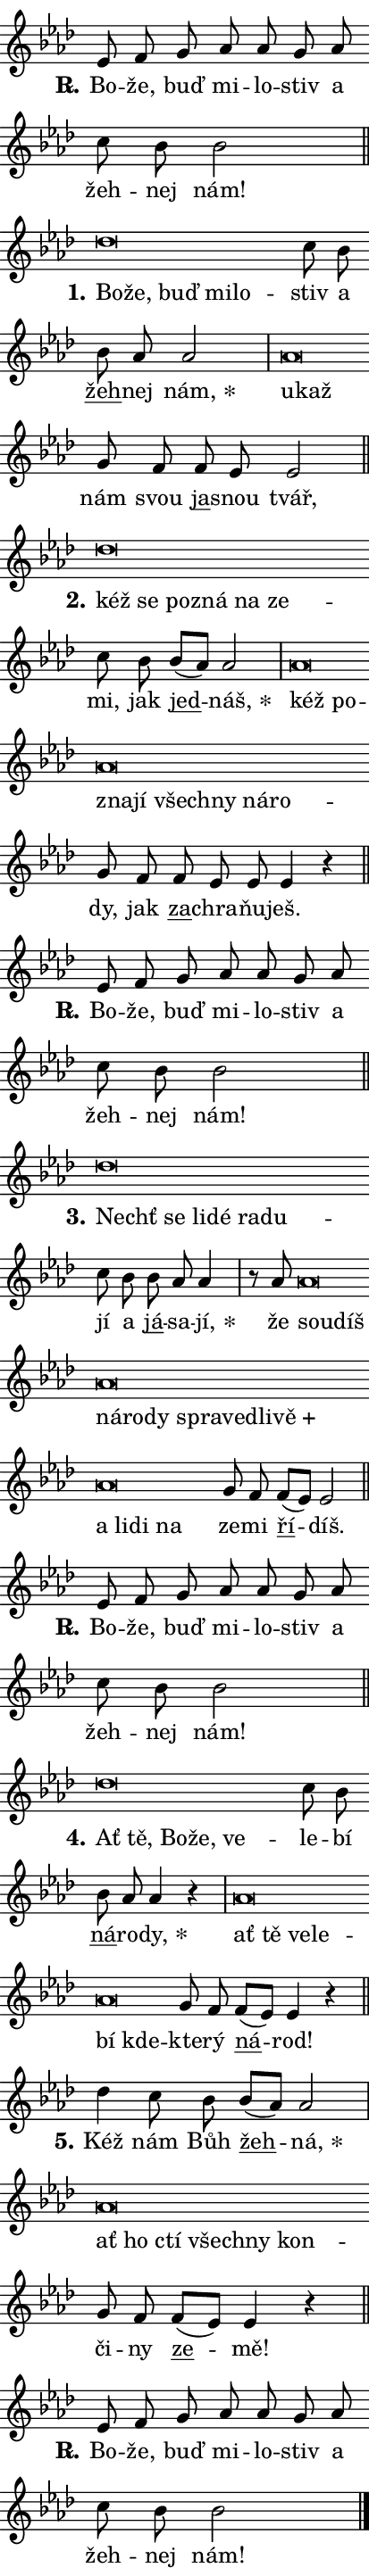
\version "2.22.1"
\header { tagline = "" }
\paper {
  indent = 0\cm
  top-margin = 0\cm
  right-margin = 0\cm
  bottom-margin = 0\cm
  left-margin = 0\cm
  paper-width = 7\cm
  page-breaking = #ly:one-page-breaking
  system-system-spacing.basic-distance = #11
  score-system-spacing.basic-distance = #11.3
  ragged-last = ##f
}


%% Author: Thomas Morley
%% https://lists.gnu.org/archive/html/lilypond-user/2020-05/msg00002.html
#(define (line-position grob)
"Returns position of @var[grob} in current system:
   @code{'start}, if at first time-step
   @code{'end}, if at last time-step
   @code{'middle} otherwise
"
  (let* ((col (ly:item-get-column grob))
         (ln (ly:grob-object col 'left-neighbor))
         (rn (ly:grob-object col 'right-neighbor))
         (col-to-check-left (if (ly:grob? ln) ln col))
         (col-to-check-right (if (ly:grob? rn) rn col))
         (break-dir-left
           (and
             (ly:grob-property col-to-check-left 'non-musical #f)
             (ly:item-break-dir col-to-check-left)))
         (break-dir-right
           (and
             (ly:grob-property col-to-check-right 'non-musical #f)
             (ly:item-break-dir col-to-check-right))))
        (cond ((eqv? 1 break-dir-left) 'start)
              ((eqv? -1 break-dir-right) 'end)
              (else 'middle))))

#(define (tranparent-at-line-position vctor)
  (lambda (grob)
  "Relying on @code{line-position} select the relevant enry from @var{vctor}.
Used to determine transparency,"
    (case (line-position grob)
      ((end) (not (vector-ref vctor 0)))
      ((middle) (not (vector-ref vctor 1)))
      ((start) (not (vector-ref vctor 2))))))

noteHeadBreakVisibility =
#(define-music-function (break-visibility)(vector?)
"Makes @code{NoteHead}s transparent relying on @var{break-visibility}"
#{
  \override NoteHead.transparent =
    #(tranparent-at-line-position break-visibility)
#})

#(define delete-ledgers-for-transparent-note-heads
  (lambda (grob)
    "Reads whether a @code{NoteHead} is transparent.
If so this @code{NoteHead} is removed from @code{'note-heads} from
@var{grob}, which is supposed to be @code{LedgerLineSpanner}.
As a result ledgers are not printed for this @code{NoteHead}"
    (let* ((nhds-array (ly:grob-object grob 'note-heads))
           (nhds-list
             (if (ly:grob-array? nhds-array)
                 (ly:grob-array->list nhds-array)
                 '()))
           ;; Relies on the transparent-property being done before
           ;; Staff.LedgerLineSpanner.after-line-breaking is executed.
           ;; This is fragile ...
           (to-keep
             (remove
               (lambda (nhd)
                 (ly:grob-property nhd 'transparent #f))
               nhds-list)))
      ;; TODO find a better method to iterate over grob-arrays, similiar
      ;; to filter/remove etc for lists
      ;; For now rebuilt from scratch
      (set! (ly:grob-object grob 'note-heads)  '())
      (for-each
        (lambda (nhd)
          (ly:pointer-group-interface::add-grob grob 'note-heads nhd))
        to-keep))))

hideNotes = {
  \noteHeadBreakVisibility #begin-of-line-visible
}
unHideNotes = {
  \noteHeadBreakVisibility #all-visible
}

% work-around for resetting accidentals
% https://lilypond.org/doc/v2.23/Documentation/notation/displaying-rhythms#unmetered-music
cadenzaMeasure = {
  \cadenzaOff
  \partial 1024 s1024
  \cadenzaOn
}

#(define-markup-command (accent layout props text) (markup?)
  "Underline accented syllable"
  (interpret-markup layout props
    #{\markup \override #'(offset . 4.3) \underline { #text }#}))

responsum = \markup \concat {
  "R" \hspace #-1.05 \path #0.1 #'((moveto 0 0.07) (lineto 0.9 0.8)) \hspace #0.05 "."
}

\layout {
    \context {
        \Staff
        \remove "Time_signature_engraver"
        \override LedgerLineSpanner.after-line-breaking = #delete-ledgers-for-transparent-note-heads
    }
    \context {
        \Voice {
            \override NoteHead.output-attributes = #'((class . "notehead"))
            \override Hairpin.height = #0.55
        }
    }
    \context {
        \Lyrics {
            \override StanzaNumber.output-attributes = #'((class . "stanzanumber"))
            \override LyricSpace.minimum-distance = #0.9
            \override LyricText.font-name = #"TeX Gyre Schola"
            \override LyricText.font-size = 1
            \override StanzaNumber.font-name = #"TeX Gyre Schola Bold"
            \override StanzaNumber.font-size = 1
        }
    }
}

% magnetic-lyrics.ily
%
%   written by
%     Jean Abou Samra <jean@abou-samra.fr>
%     Werner Lemberg <wl@gnu.org>
%
%   adapted by
%     Jiri Hon <jiri.hon@gmail.com>
%
% Version 2022-Apr-15

% https://www.mail-archive.com/lilypond-user@gnu.org/msg149350.html

#(define (Left_hyphen_pointer_engraver context)
   "Collect syllable-hyphen-syllable occurrences in lyrics and store
them in properties.  This engraver only looks to the left.  For
example, if the lyrics input is @code{foo -- bar}, it does the
following.

@itemize @bullet
@item
Set the @code{text} property of the @code{LyricHyphen} grob between
@q{foo} and @q{bar} to @code{foo}.

@item
Set the @code{left-hyphen} property of the @code{LyricText} grob with
text @q{foo} to the @code{LyricHyphen} grob between @q{foo} and
@q{bar}.
@end itemize

Use this auxiliary engraver in combination with the
@code{lyric-@/text::@/apply-@/magnetic-@/offset!} hook."
   (let ((hyphen #f)
         (text #f))
     (make-engraver
      (acknowledgers
       ((lyric-syllable-interface engraver grob source-engraver)
        (set! text grob)))
      (end-acknowledgers
       ((lyric-hyphen-interface engraver grob source-engraver)
        ;(when (not (grob::has-interface grob 'lyric-space-interface))
          (set! hyphen grob)));)
      ((stop-translation-timestep engraver)
       (when (and text hyphen)
         (ly:grob-set-object! text 'left-hyphen hyphen))
       (set! text #f)
       (set! hyphen #f)))))

#(define (lyric-text::apply-magnetic-offset! grob)
   "If the space between two syllables is less than the value in
property @code{LyricText@/.details@/.squash-threshold}, move the right
syllable to the left so that it gets concatenated with the left
syllable.

Use this function as a hook for
@code{LyricText@/.after-@/line-@/breaking} if the
@code{Left_@/hyphen_@/pointer_@/engraver} is active."
   (let ((hyphen (ly:grob-object grob 'left-hyphen #f)))
     (when hyphen
       (let ((left-text (ly:spanner-bound hyphen LEFT)))
         (when (grob::has-interface left-text 'lyric-syllable-interface)
           (let* ((common (ly:grob-common-refpoint grob left-text X))
                  (this-x-ext (ly:grob-extent grob common X))
                  (left-x-ext
                   (begin
                     ;; Trigger magnetism for left-text.
                     (ly:grob-property left-text 'after-line-breaking)
                     (ly:grob-extent left-text common X)))
                  ;; `delta` is the gap width between two syllables.
                  (delta (- (interval-start this-x-ext)
                            (interval-end left-x-ext)))
                  (details (ly:grob-property grob 'details))
                  (threshold (assoc-get 'squash-threshold details 0.2)))
             (when (< delta threshold)
               (let* (;; We have to manipulate the input text so that
                      ;; ligatures crossing syllable boundaries are not
                      ;; disabled.  For languages based on the Latin
                      ;; script this is essentially a beautification.
                      ;; However, for non-Western scripts it can be a
                      ;; necessity.
                      (lt (ly:grob-property left-text 'text))
                      (rt (ly:grob-property grob 'text))
                      (is-space (grob::has-interface hyphen 'lyric-space-interface))
                      (space (if is-space " " ""))
                      (space-markup (grob-interpret-markup grob " "))
                      (space-size (interval-length (ly:stencil-extent space-markup X)))
                      (extra-delta (if is-space space-size 0))
                      ;; Append new syllable.
                      (ltrt-space (if (and (string? lt) (string? rt))
                                (string-append lt space rt)
                                (make-concat-markup (list lt space rt))))
                      ;; Right-align `ltrt` to the right side.
                      (ltrt-space-markup (grob-interpret-markup
                               grob
                               (make-translate-markup
                                (cons (interval-length this-x-ext) 0)
                                (make-right-align-markup ltrt-space)))))
                 (begin
                   ;; Don't print `left-text`.
                   (ly:grob-set-property! left-text 'stencil #f)
                   ;; Set text and stencil (which holds all collected
                   ;; syllables so far) and shift it to the left.
                   (ly:grob-set-property! grob 'text ltrt-space)
                   (ly:grob-set-property! grob 'stencil ltrt-space-markup)
                   (ly:grob-translate-axis! grob (- (- delta extra-delta)) X))))))))))


#(define (lyric-hyphen::displace-bounds-first grob)
   ;; Make very sure this callback isn't triggered too early.
   (let ((left (ly:spanner-bound grob LEFT))
         (right (ly:spanner-bound grob RIGHT)))
     (ly:grob-property left 'after-line-breaking)
     (ly:grob-property right 'after-line-breaking)
     (ly:lyric-hyphen::print grob)))

squashThreshold = #0.4

\layout {
  \context {
    \Lyrics
    \consists #Left_hyphen_pointer_engraver
    \override LyricText.after-line-breaking =
      #lyric-text::apply-magnetic-offset!
    \override LyricHyphen.stencil = #lyric-hyphen::displace-bounds-first
    \override LyricText.details.squash-threshold = \squashThreshold
    \override LyricHyphen.minimum-distance = 0
    \override LyricHyphen.minimum-length = \squashThreshold
  }
}

squash = \override LyricText.details.squash-threshold = 9999
unSquash = \override LyricText.details.squash-threshold = \squashThreshold

left = \override LyricText.self-alignment-X = #LEFT
unLeft = \revert LyricText.self-alignment-X

starOffset = #(lambda (grob) 
                (let ((x_offset (ly:self-alignment-interface::aligned-on-x-parent grob)))
                  (if (= x_offset 0) 0 (+ x_offset 1.2))))

star = #(define-music-function (syllable)(string?)
"Append star separator at the end of a syllable"
#{
  \once \override LyricText.X-offset = #starOffset
  \lyricmode { \markup {
    #syllable
    \override #'((font-name . "TeX Gyre Schola Bold")) \hspace #0.2 \lower #0.65 \larger "*"
  } }
#})

starAccent = #(define-music-function (syllable)(string?)
"Append star separator at the end of a syllable and make accent"
#{
  \once \override LyricText.X-offset = #starOffset
  \lyricmode { \markup {
    \accent #syllable
    \override #'((font-name . "TeX Gyre Schola Bold")) \hspace #0.2 \lower #0.65 \larger "*"
  } }
#})

breath = #(define-music-function (syllable)(string?)
"Append breathing indicator at the end of a syllable"
#{
  \lyricmode { \markup { #syllable "+" } }
#})

optionalBreath = #(define-music-function (syllable)(string?)
"Append optional breathing indicator at the end of a syllable"
#{
  \lyricmode { \markup { #syllable "(+)" } }
#})


\score {
    <<
        \new Voice = "melody" { \cadenzaOn \key as \major \relative { es'8 f g as as g as \bar "" c bes bes2 \cadenzaMeasure \bar "||" \break } }
        \new Lyrics \lyricsto "melody" { \lyricmode { \set stanza = \responsum
Bo -- že, buď mi -- lo -- stiv a žeh -- nej nám! } }
    >>
    \layout {}
}

\score {
    <<
        \new Voice = "melody" { \cadenzaOn \key as \major \relative { des''\breve*1/16 \hideNotes \breve*1/16 \bar "" \breve*1/16 \bar "" \breve*1/16 \breve*1/16 \bar "" \unHideNotes c8 bes \bar "" bes as as2 \cadenzaMeasure \bar "|" as\breve*1/16 \hideNotes \breve*1/16 \bar "" \unHideNotes g8 f \bar "" f es es2 \cadenzaMeasure \bar "||" \break } }
        \new Lyrics \lyricsto "melody" { \lyricmode { \set stanza = "1."
\left Bo -- \squash že, buď mi -- lo -- \unLeft \unSquash stiv a \markup \accent žeh -- nej \star nám, \left u -- \squash kaž \unLeft \unSquash nám svou \markup \accent ja -- snou tvář, } }
    >>
    \layout {}
}

\score {
    <<
        \new Voice = "melody" { \cadenzaOn \key as \major \relative { des''\breve*1/16 \hideNotes \breve*1/16 \bar "" \breve*1/16 \bar "" \breve*1/16 \bar "" \breve*1/16 \breve*1/16 \bar "" \unHideNotes c8 bes \bar "" bes[( as)] as2 \cadenzaMeasure \bar "|" as\breve*1/16 \hideNotes \breve*1/16 \bar "" \breve*1/16 \bar "" \breve*1/16 \bar "" \breve*1/16 \bar "" \breve*1/16 \bar "" \breve*1/16 \breve*1/16 \bar "" \unHideNotes g8 f \bar "" f es es es4 r \cadenzaMeasure \bar "||" \break } }
        \new Lyrics \lyricsto "melody" { \lyricmode { \set stanza = "2."
\left kéž \squash se po -- zná na ze -- \unLeft \unSquash mi, jak \markup \accent jed -- \star náš, \left kéž \squash po -- zna -- jí všech -- ny ná -- ro -- \unLeft \unSquash dy, jak \markup \accent za -- chra -- ňu -- ješ. } }
    >>
    \layout {}
}

\score {
    <<
        \new Voice = "melody" { \cadenzaOn \key as \major \relative { es'8 f g as as g as \bar "" c bes bes2 \cadenzaMeasure \bar "||" \break } }
        \new Lyrics \lyricsto "melody" { \lyricmode { \set stanza = \responsum
Bo -- že, buď mi -- lo -- stiv a žeh -- nej nám! } }
    >>
    \layout {}
}

\score {
    <<
        \new Voice = "melody" { \cadenzaOn \key as \major \relative { des''\breve*1/16 \hideNotes \breve*1/16 \bar "" \breve*1/16 \bar "" \breve*1/16 \bar "" \breve*1/16 \breve*1/16 \bar "" \unHideNotes c8 bes \bar "" bes as as4 \cadenzaMeasure \bar "|" r8 as as\breve*1/16 \hideNotes \breve*1/16 \bar "" \breve*1/16 \bar "" \breve*1/16 \bar "" \breve*1/16 \bar "" \breve*1/16 \bar "" \breve*1/16 \bar "" \breve*1/16 \bar "" \breve*1/16 \bar "" \breve*1/16 \bar "" \breve*1/16 \bar "" \breve*1/16 \breve*1/16 \bar "" \unHideNotes g8 f \bar "" f[( es)] es2 \cadenzaMeasure \bar "||" \break } }
        \new Lyrics \lyricsto "melody" { \lyricmode { \set stanza = "3."
\left Nechť \squash se li -- dé ra -- du -- \unLeft \unSquash jí a \markup \accent já -- sa -- \star jí, že \left sou -- \squash díš ná -- ro -- dy spra -- ve -- dli -- \breath "vě" a li -- di na \unLeft \unSquash ze -- mi \markup \accent ří -- díš. } }
    >>
    \layout {}
}

\score {
    <<
        \new Voice = "melody" { \cadenzaOn \key as \major \relative { es'8 f g as as g as \bar "" c bes bes2 \cadenzaMeasure \bar "||" \break } }
        \new Lyrics \lyricsto "melody" { \lyricmode { \set stanza = \responsum
Bo -- že, buď mi -- lo -- stiv a žeh -- nej nám! } }
    >>
    \layout {}
}

\score {
    <<
        \new Voice = "melody" { \cadenzaOn \key as \major \relative { des''\breve*1/16 \hideNotes \breve*1/16 \bar "" \breve*1/16 \bar "" \breve*1/16 \breve*1/16 \bar "" \unHideNotes c8 bes \bar "" bes as as4 r \cadenzaMeasure \bar "|" as\breve*1/16 \hideNotes \breve*1/16 \bar "" \breve*1/16 \bar "" \breve*1/16 \bar "" \breve*1/16 \breve*1/16 \bar "" \unHideNotes g8 f \bar "" f[( es)] es4 r \cadenzaMeasure \bar "||" \break } }
        \new Lyrics \lyricsto "melody" { \lyricmode { \set stanza = "4."
\left Ať \squash tě, Bo -- že, ve -- \unLeft \unSquash le -- bí \markup \accent ná -- ro -- \star dy, \left ať \squash tě ve -- le -- bí kde -- \unLeft \unSquash kte -- rý \markup \accent ná -- rod! } }
    >>
    \layout {}
}

\score {
    <<
        \new Voice = "melody" { \cadenzaOn \key as \major \relative { des''4 c8 bes \bar "" bes[( as)] as2 \cadenzaMeasure \bar "|" as\breve*1/16 \hideNotes \breve*1/16 \bar "" \breve*1/16 \bar "" \breve*1/16 \bar "" \breve*1/16 \breve*1/16 \bar "" \unHideNotes g8 f \bar "" f[( es)] es4 r \cadenzaMeasure \bar "||" \break } }
        \new Lyrics \lyricsto "melody" { \lyricmode { \set stanza = "5."
Kéž nám Bůh \markup \accent žeh -- \star ná, \left ať \squash ho ctí všech -- ny kon -- \unLeft \unSquash či -- ny \markup \accent ze -- mě! } }
    >>
    \layout {}
}

\score {
    <<
        \new Voice = "melody" { \cadenzaOn \key as \major \relative { es'8 f g as as g as \bar "" c bes bes2 \cadenzaMeasure \bar "||" \break } \bar "|." }
        \new Lyrics \lyricsto "melody" { \lyricmode { \set stanza = \responsum
Bo -- že, buď mi -- lo -- stiv a žeh -- nej nám! } }
    >>
    \layout {}
}
